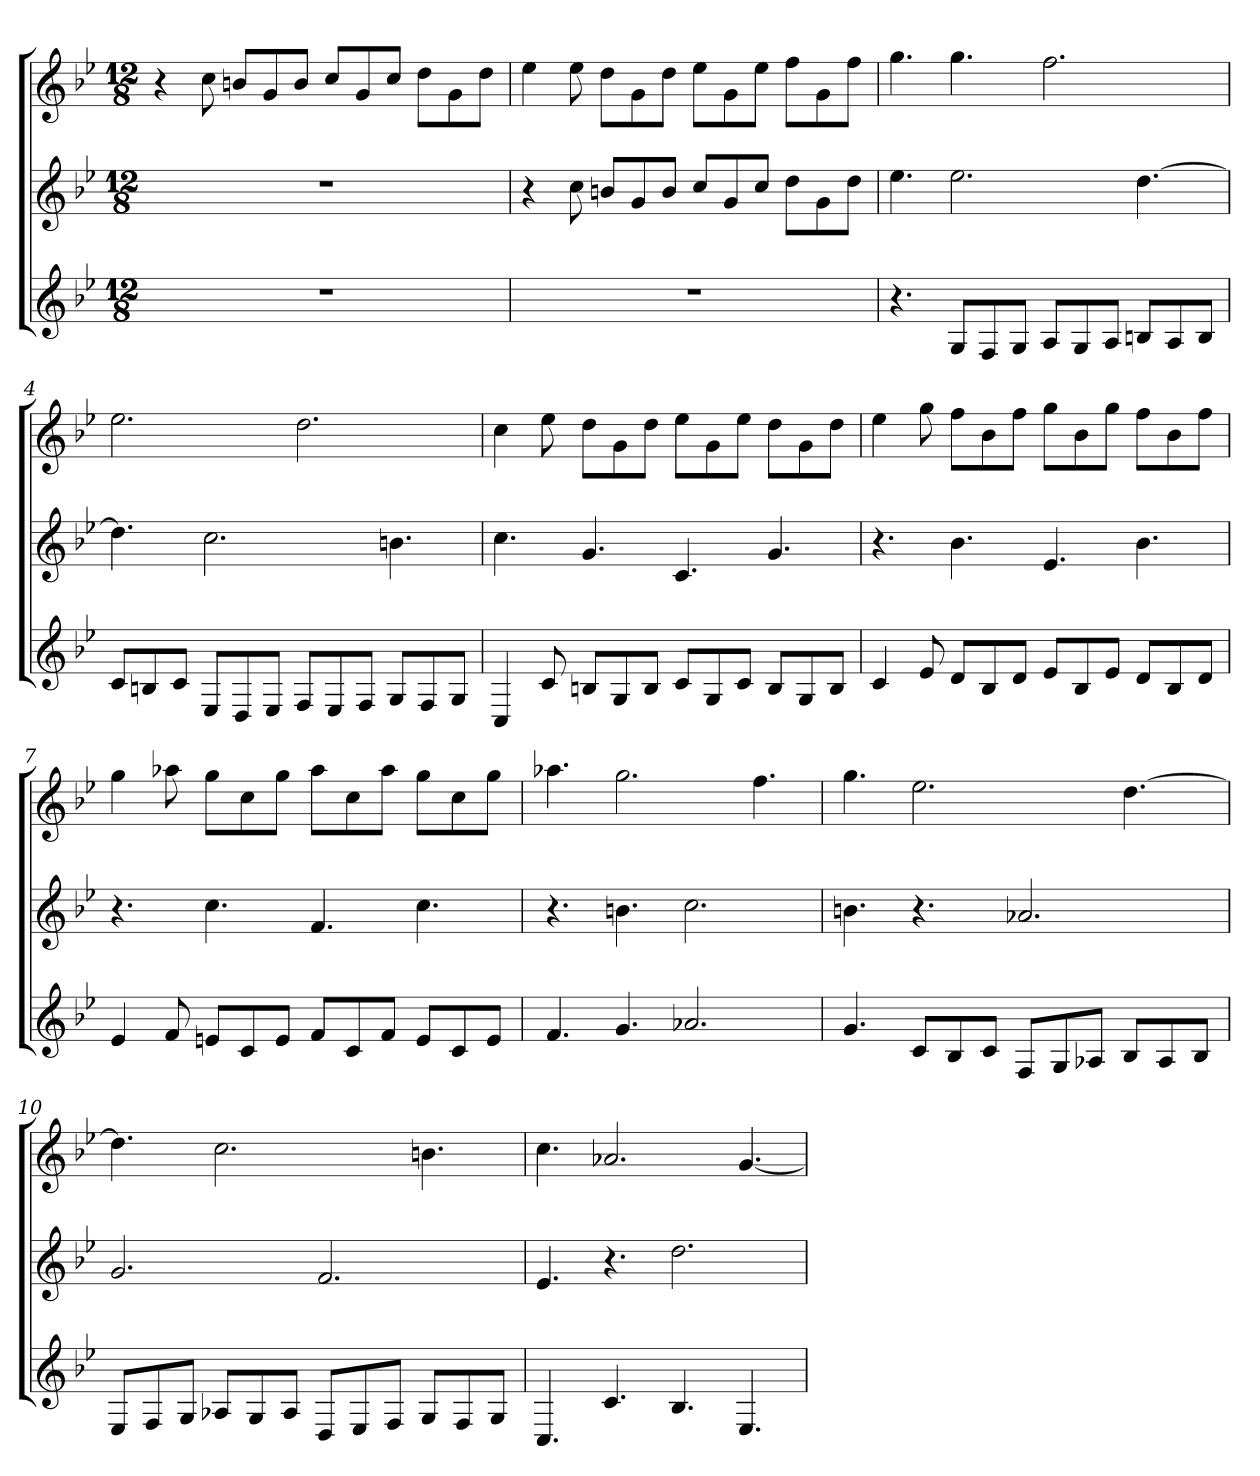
**kern	**kern	**kern
*part3	*part2	*part1
*staff3	*staff2	*staff1
*k[b-e-]	*k[b-e-]	*k[b-e-]
*g:	*g:	*g:
*M12/8	*M12/8	*M12/8
=1	=1	=1
1.r	1.r	4r
.	.	8cc
.	.	8bnL
.	.	8g
.	.	8bJ
.	.	8ccL
.	.	8g
.	.	8ccJ
.	.	8ddL
.	.	8g
.	.	8ddJ
=2	=2	=2
1.r	4r	4ee-
.	8cc	8ee-
.	8bnL	8ddL
.	8g	8g
.	8bJ	8ddJ
.	8ccL	8ee-L
.	8g	8g
.	8ccJ	8ee-J
.	8ddL	8ffL
.	8g	8g
.	8ddJ	8ffJ
=3	=3	=3
4.r	4.ee-	4.gg
8GL	2.ee-	4.gg
8F	.	.
8GJ	.	.
8AL	.	2.ff
8G	.	.
8AJ	.	.
8BnL	[4.dd	.
8A	.	.
8BJ	.	.
=4	=4	=4
8cL	4.dd]	2.ee-
8Bn	.	.
8cJ	.	.
8E-L	2.cc	.
8D	.	.
8E-J	.	.
8FL	.	2.dd
8E-	.	.
8FJ	.	.
8GL	4.bn	.
8F	.	.
8GJ	.	.
=5	=5	=5
4C	4.cc	4cc
8c	.	8ee-
8BnL	4.g	8ddL
8G	.	8g
8BJ	.	8ddJ
8cL	4.c	8ee-L
8G	.	8g
8cJ	.	8ee-J
8BL	4.g	8ddL
8G	.	8g
8BJ	.	8ddJ
=6	=6	=6
4c	4.r	4ee-
8e-	.	8gg
8dL	4.b-	8ffL
8B-	.	8b-
8dJ	.	8ffJ
8e-L	4.e-	8ggL
8B-	.	8b-
8e-J	.	8ggJ
8dL	4.b-	8ffL
8B-	.	8b-
8dJ	.	8ffJ
=7	=7	=7
4e-	4.r	4gg
8f	.	8aa-X
8enL	4.cc	8ggL
8c	.	8cc
8eJ	.	8ggJ
8fL	4.f	8aa-L
8c	.	8cc
8fJ	.	8aa-J
8eL	4.cc	8ggL
8c	.	8cc
8eJ	.	8ggJ
=8	=8	=8
4.f	4.r	4.aa-X
4.g	4.bn	2.gg
2.a-X	2.cc	.
.	.	4.ff
=9	=9	=9
4.g	4.bn	4.gg
8cL	4.r	2.ee-
8B-	.	.
8cJ	.	.
8FL	2.a-X	.
8G	.	.
8A-XJ	.	.
8B-L	.	[4.dd
8A-	.	.
8B-J	.	.
=10	=10	=10
8E-L	2.g	4.dd]
8F	.	.
8GJ	.	.
8A-XL	.	2.cc
8G	.	.
8A-J	.	.
8DL	2.f	.
8E-	.	.
8FJ	.	.
8GL	.	4.bn
8F	.	.
8GJ	.	.
=11	=11	=11
4.C	4.e-	4.cc
4.c	4.r	2.a-X
4.B-	2.dd	.
4.E-	.	[4.g
=	=	=
*-	*-	*-
